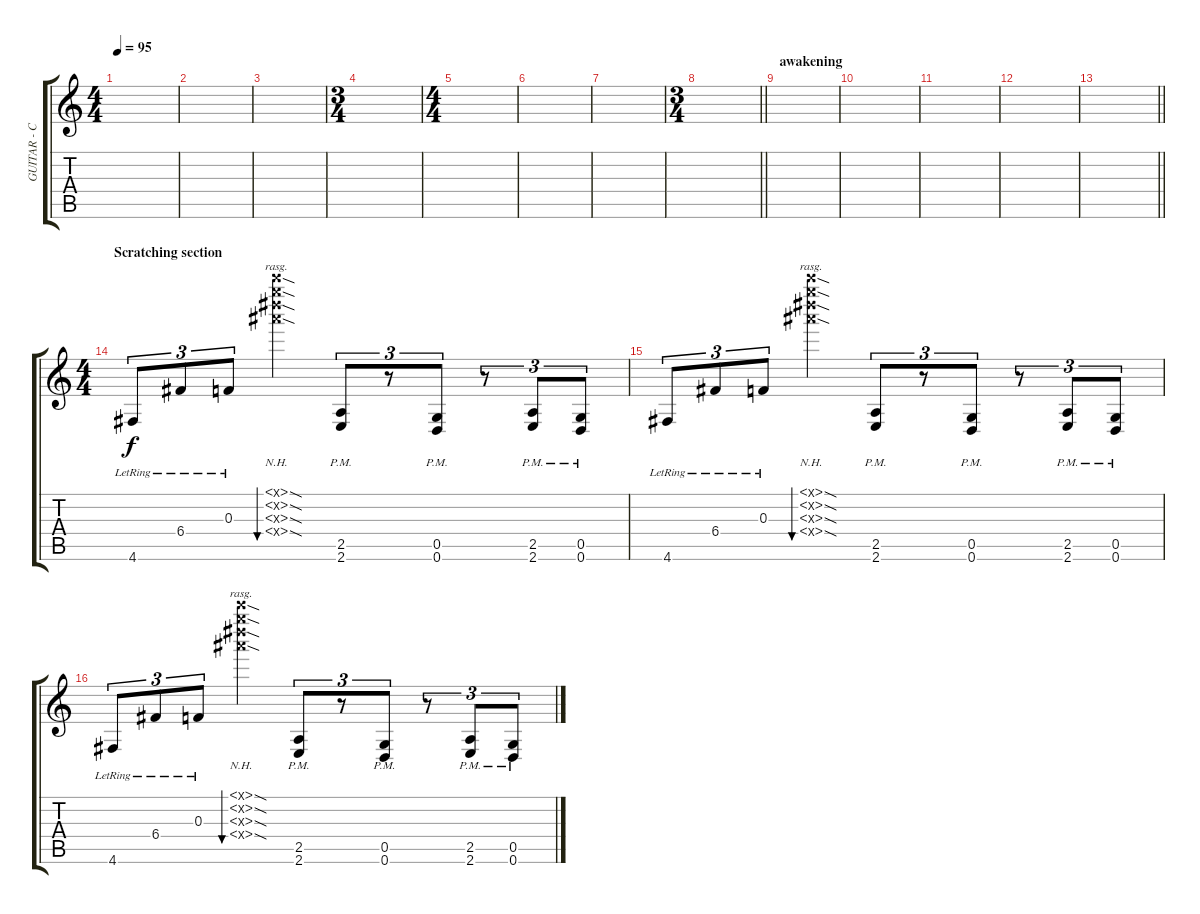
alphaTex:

\track ("GUITAR - Christian Andreu" "GUITAR - C") {instrument distortionguitar}
\staff {score tabs}
\tuning (D4 A3 F3 C3 G2 D2) {hide}
\ts (4 4)
\tempo 95
\clef g2
\ks c
|
|
|
\ts (3 4)
|
\ts (4 4)
|
|
|
\ts (3 4)
\barLineRight lightlight
|
\section ("" "awakening")
|
|
|
|
\barLineRight lightlight
|
\ts (4 4)
\section ("" "Scratching section")
4.6{lr}.8{tu (3 2)} 6.4{lr}.8{tu (3 2)} 0.3{lr}.8{tu (3 2)} (15.1{nh sod x} 15.2{nh sod x} 15.3{nh sod x} 15.4{nh sod x}).4{bu 480 rasg ii} (2.5{pm} 2.6{pm}).8{tu (3 2)} r.8{tu (3 2)} (0.5{pm} 0.6{pm}).8{tu (3 2)} r.8{tu (3 2)} (2.5{pm} 2.6{pm}).8{tu (3 2)} (0.5{pm} 0.6{pm}).8{tu (3 2)} |
4.6{lr}.8{tu (3 2)} 6.4{lr}.8{tu (3 2)} 0.3{lr}.8{tu (3 2)} (15.1{nh sod x} 15.2{nh sod x} 15.3{nh sod x} 15.4{nh sod x}).4{bu 480 rasg ii} (2.5{pm} 2.6{pm}).8{tu (3 2)} r.8{tu (3 2)} (0.5{pm} 0.6{pm}).8{tu (3 2)} r.8{tu (3 2)} (2.5{pm} 2.6{pm}).8{tu (3 2)} (0.5{pm} 0.6{pm}).8{tu (3 2)} |
4.6{lr}.8{tu (3 2)} 6.4{lr}.8{tu (3 2)} 0.3{lr}.8{tu (3 2)} (15.1{nh sod x} 15.2{nh sod x} 15.3{nh sod x} 15.4{nh sod x}).4{bu 480 rasg ii} (2.5{pm} 2.6{pm}).8{tu (3 2)} r.8{tu (3 2)} (0.5{pm} 0.6{pm}).8{tu (3 2)} r.8{tu (3 2)} (2.5{pm} 2.6{pm}).8{tu (3 2)} (0.5{pm} 0.6{pm}).8{tu (3 2)}
